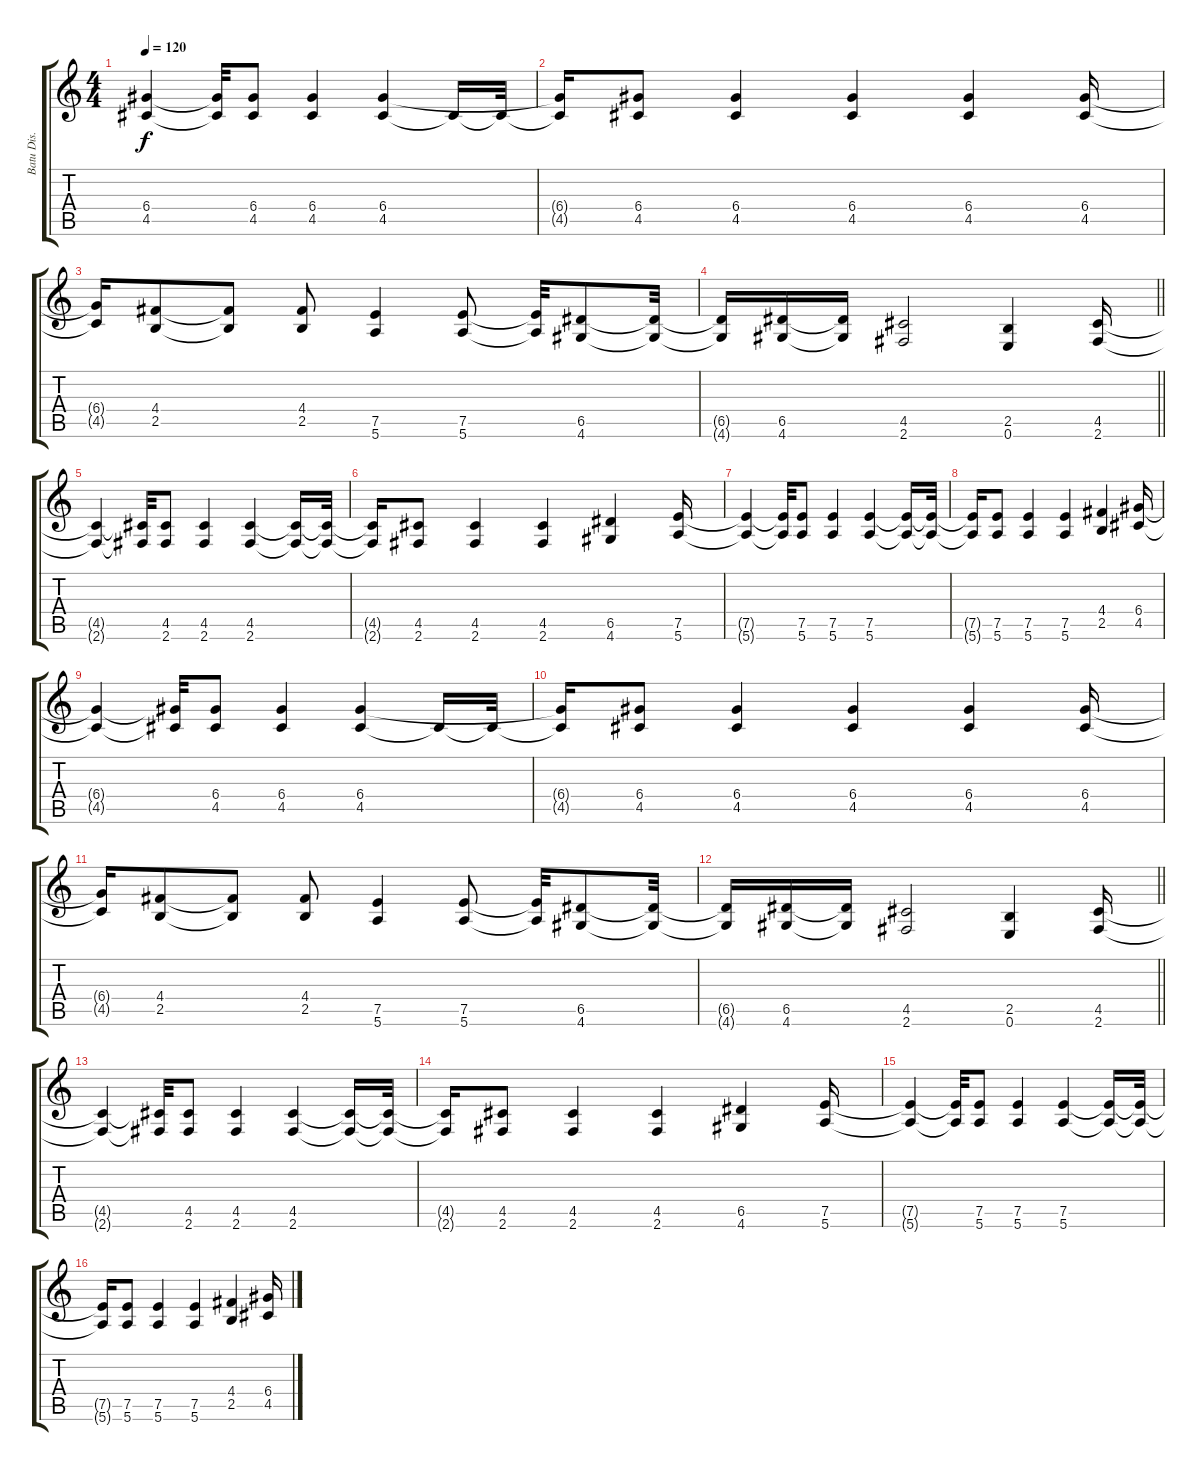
\track ("Batu Dis." "Batu Dis.") {instrument distortionguitar}
\staff {score tabs}
\tuning (E4 B3 G3 D3 A2 E2) {hide}
\ts (4 4)
\tempo 120
\clef g2
\ks c
(6.4{t} 4.5{t}).4{dy f} (6.4{t} 4.5{t}).32 (6.4 4.5).8 (6.4 4.5).4 (6.4 4.5).4 4.5{t}.16 4.5{t}.32 |
(6.4{t} 4.5{t}).16 (6.4 4.5).8 (6.4 4.5).4 (6.4 4.5).4 (6.4 4.5).4 (6.4 4.5).16 |
(6.4{t} 4.5{t}).16 (4.4 2.5).8 (4.4{t} 2.5{t}).8 (4.4 2.5).8 (7.5 5.6).4 (7.5 5.6).8 (7.5{t} 5.6{t}).32 (6.5 4.6).8 (6.5{t} 4.6{t}).32 |
\barLineRight lightlight
(6.5{t} 4.6{t}).16 (6.5 4.6).16 (6.5{t} 4.6{t}).16 (4.5 2.6).2 (2.5 0.6).4 (4.5 2.6).16 |
(4.5{t} 2.6{t}).4 (4.5{t} 2.6{t}).32 (4.5 2.6).8 (4.5 2.6).4 (4.5 2.6).4 (4.5{t} 2.6{t}).16 (4.5{t} 2.6{t}).32 |
(4.5{t} 2.6{t}).16 (4.5 2.6).8 (4.5 2.6).4 (4.5 2.6).4 (6.5 4.6).4 (7.5 5.6).16 |
(7.5{t} 5.6{t}).4 (7.5{t} 5.6{t}).32 (7.5 5.6).8 (7.5 5.6).4 (7.5 5.6).4 (7.5{t} 5.6{t}).16 (7.5{t} 5.6{t}).32 |
(7.5{t} 5.6{t}).16 (7.5 5.6).8 (7.5 5.6).4 (7.5 5.6).4 (4.4 2.5).4 (6.4 4.5).16 |
(6.4{t} 4.5{t}).4 (6.4{t} 4.5{t}).32 (6.4 4.5).8 (6.4 4.5).4 (6.4 4.5).4 4.5{t}.16 4.5{t}.32 |
(6.4{t} 4.5{t}).16 (6.4 4.5).8 (6.4 4.5).4 (6.4 4.5).4 (6.4 4.5).4 (6.4 4.5).16 |
(6.4{t} 4.5{t}).16 (4.4 2.5).8 (4.4{t} 2.5{t}).8 (4.4 2.5).8 (7.5 5.6).4 (7.5 5.6).8 (7.5{t} 5.6{t}).32 (6.5 4.6).8 (6.5{t} 4.6{t}).32 |
\barLineRight lightlight
(6.5{t} 4.6{t}).16 (6.5 4.6).16 (6.5{t} 4.6{t}).16 (4.5 2.6).2 (2.5 0.6).4 (4.5 2.6).16 |
(4.5{t} 2.6{t}).4 (4.5{t} 2.6{t}).32 (4.5 2.6).8 (4.5 2.6).4 (4.5 2.6).4 (4.5{t} 2.6{t}).16 (4.5{t} 2.6{t}).32 |
(4.5{t} 2.6{t}).16 (4.5 2.6).8 (4.5 2.6).4 (4.5 2.6).4 (6.5 4.6).4 (7.5 5.6).16 |
(7.5{t} 5.6{t}).4 (7.5{t} 5.6{t}).32 (7.5 5.6).8 (7.5 5.6).4 (7.5 5.6).4 (7.5{t} 5.6{t}).16 (7.5{t} 5.6{t}).32 |
(7.5{t} 5.6{t}).16 (7.5 5.6).8 (7.5 5.6).4 (7.5 5.6).4 (4.4 2.5).4 (6.4 4.5).16
